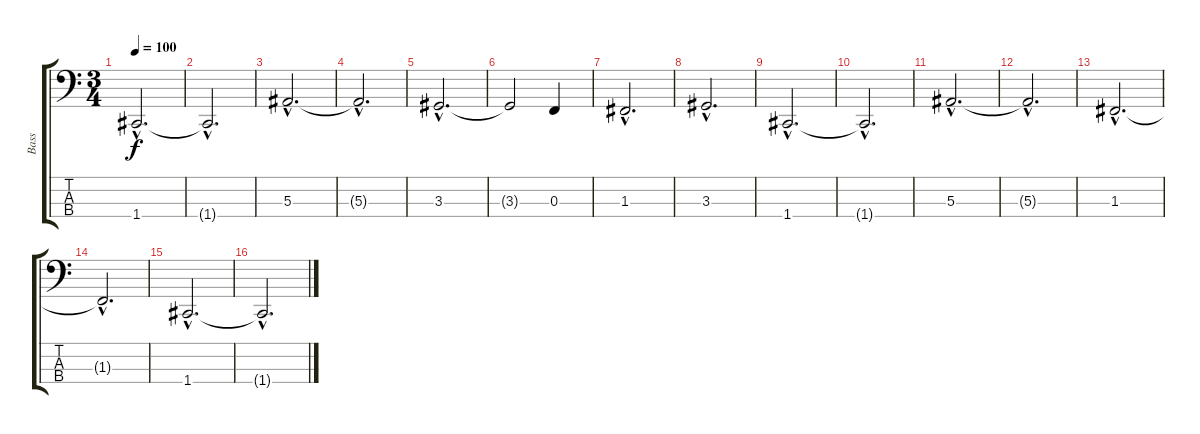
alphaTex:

\track ("Bass" "Bass") {instrument electricbasspick}
\staff {score tabs}
\tuning (Eb2 Bb1 F1 C1) {hide}
\ts (3 4)
\tempo 100
\clef f4
\ks c
1.4{hac}.2{d dy f} |
1.4{hac t}.2{d} |
5.3{hac}.2{d} |
5.3{hac t}.2{d} |
3.3{hac}.2{d} |
3.3{t}.2 0.3.4 |
1.3{hac}.2{d} |
3.3{hac}.2{d} |
1.4{hac}.2{d} |
1.4{hac t}.2{d} |
5.3{hac}.2{d} |
5.3{hac t}.2{d} |
1.3{hac}.2{d} |
1.3{hac t}.2{d} |
1.4{hac}.2{d} |
1.4{hac t}.2{d}
